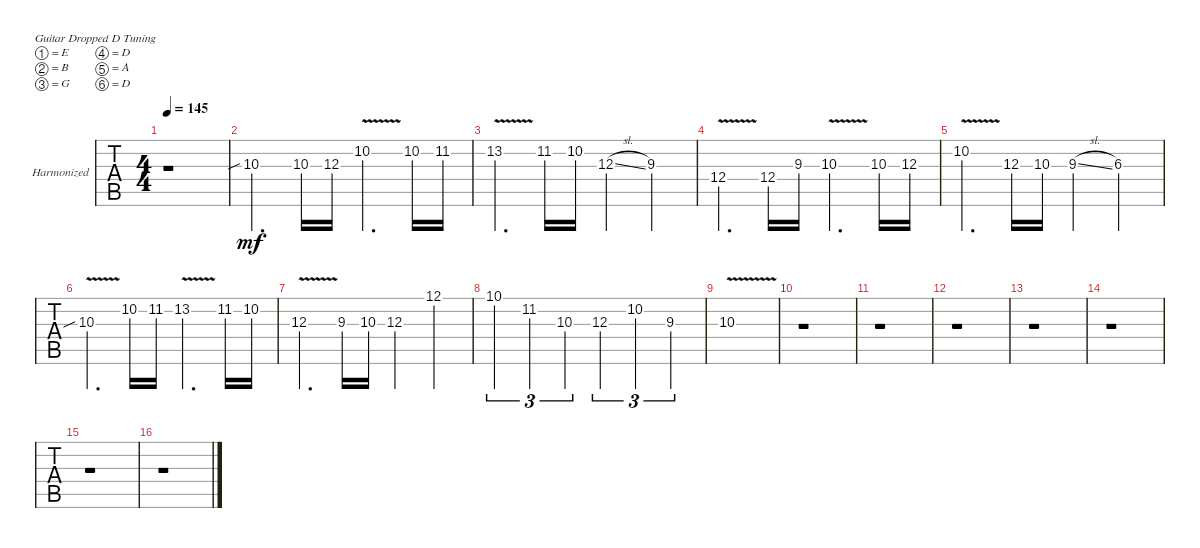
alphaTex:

\defaultSystemsLayout 4
\bracketExtendMode groupsimilarinstruments
\firstSystemTrackNameOrientation horizontal
\otherSystemsTrackNameOrientation horizontal
\track ("Harmonized Guitar" "Harmonized") {instrument distortionguitar}
\staff {tabs}
\tuning (E4 B3 G3 D3 A2 D2)
\ts (4 4)
\tempo 145
\clef g2
\ks c
r.1{dy mf} |
10.3{sib}.4{d} 10.3.16 12.3.16 10.2{v}.4{d} 10.2.16 11.2.16 |
13.2{v}.4{d} 11.2.16 10.2.16 12.3{sl}.4 9.3.4 |
12.4{v}.4{d} 12.4.16 9.3.16 10.3{v}.4{d} 10.3.16 12.3.16 |
10.2{v}.4{d} 12.3.16 10.3.16 9.3{sl}.4 6.3.4 |
10.3{v sib}.4{d} 10.2.16 11.2.16 13.2{v}.4{d} 11.2.16 10.2.16 |
12.3{v}.4{d} 9.3.16 10.3.16 12.3.4 12.1.4 |
10.1.4{tu (3 2)} 11.2.4{tu (3 2)} 10.3.4{tu (3 2)} 12.3.4{tu (3 2)} 10.2.4{tu (3 2)} 9.3.4{tu (3 2)} |
10.3{v}.1 |
r.1 |
r.1 |
r.1 |
r.1 |
r.1 |
r.1 |
r.1
